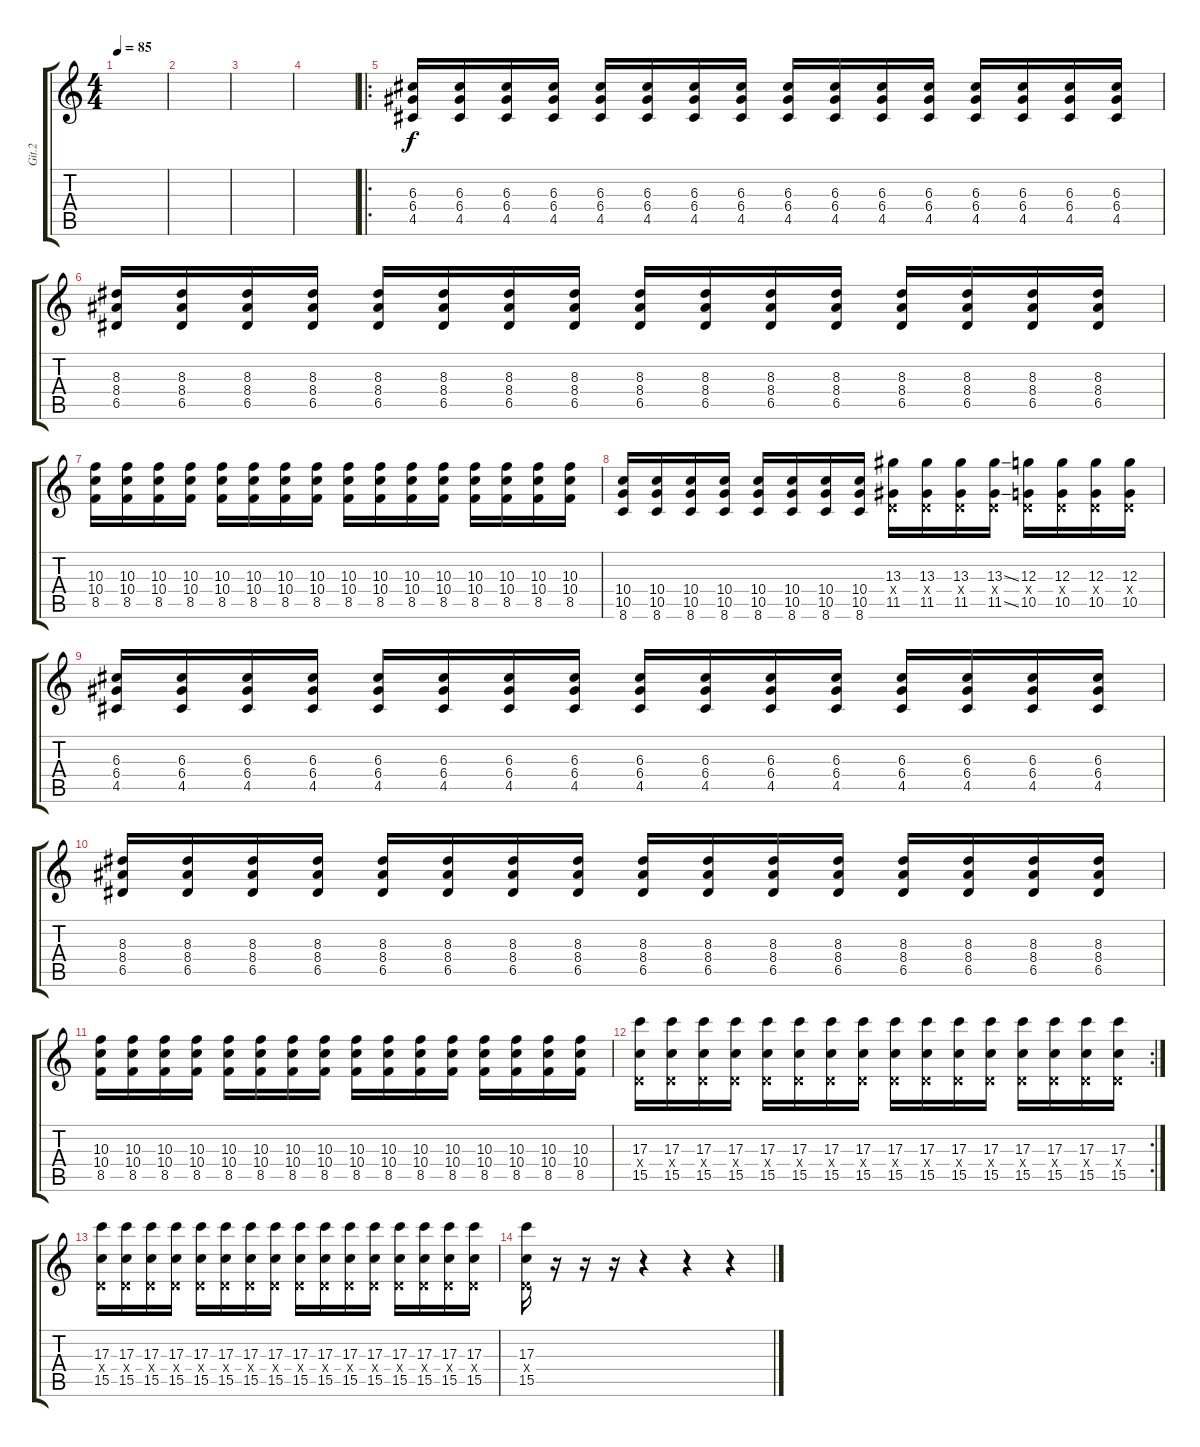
\track ("Git.2" "Git.2") {instrument overdrivenguitar}
\staff {score tabs}
\tuning (E4 B3 G3 D3 A2 E2) {hide}
\ts (4 4)
\tempo 85
\clef g2
\ks c
|
|
|
|
\ro
(6.3 6.4 4.5).16 (6.3 6.4 4.5).16 (6.3 6.4 4.5).16 (6.3 6.4 4.5).16 (6.3 6.4 4.5).16 (6.3 6.4 4.5).16 (6.3 6.4 4.5).16 (6.3 6.4 4.5).16 (6.3 6.4 4.5).16 (6.3 6.4 4.5).16 (6.3 6.4 4.5).16 (6.3 6.4 4.5).16 (6.3 6.4 4.5).16 (6.3 6.4 4.5).16 (6.3 6.4 4.5).16 (6.3 6.4 4.5).16 |
(8.3 8.4 6.5).16 (8.3 8.4 6.5).16 (8.3 8.4 6.5).16 (8.3 8.4 6.5).16 (8.3 8.4 6.5).16 (8.3 8.4 6.5).16 (8.3 8.4 6.5).16 (8.3 8.4 6.5).16 (8.3 8.4 6.5).16 (8.3 8.4 6.5).16 (8.3 8.4 6.5).16 (8.3 8.4 6.5).16 (8.3 8.4 6.5).16 (8.3 8.4 6.5).16 (8.3 8.4 6.5).16 (8.3 8.4 6.5).16 |
(10.3 10.4 8.5).16 (10.3 10.4 8.5).16 (10.3 10.4 8.5).16 (10.3 10.4 8.5).16 (10.3 10.4 8.5).16 (10.3 10.4 8.5).16 (10.3 10.4 8.5).16 (10.3 10.4 8.5).16 (10.3 10.4 8.5).16 (10.3 10.4 8.5).16 (10.3 10.4 8.5).16 (10.3 10.4 8.5).16 (10.3 10.4 8.5).16 (10.3 10.4 8.5).16 (10.3 10.4 8.5).16 (10.3 10.4 8.5).16 |
(10.4 10.5 8.6).16 (10.4 10.5 8.6).16 (10.4 10.5 8.6).16 (10.4 10.5 8.6).16 (10.4 10.5 8.6).16 (10.4 10.5 8.6).16 (10.4 10.5 8.6).16 (10.4 10.5 8.6).16 (13.3 0.4{x} 11.5).16 (13.3 0.4{x} 11.5).16 (13.3 0.4{x} 11.5).16 (13.3{ss} 0.4{x} 11.5{ss}).16 (12.3 0.4{x} 10.5).16 (12.3 0.4{x} 10.5).16 (12.3 0.4{x} 10.5).16 (12.3 0.4{x} 10.5).16 |
(6.3 6.4 4.5).16 (6.3 6.4 4.5).16 (6.3 6.4 4.5).16 (6.3 6.4 4.5).16 (6.3 6.4 4.5).16 (6.3 6.4 4.5).16 (6.3 6.4 4.5).16 (6.3 6.4 4.5).16 (6.3 6.4 4.5).16 (6.3 6.4 4.5).16 (6.3 6.4 4.5).16 (6.3 6.4 4.5).16 (6.3 6.4 4.5).16 (6.3 6.4 4.5).16 (6.3 6.4 4.5).16 (6.3 6.4 4.5).16 |
(8.3 8.4 6.5).16 (8.3 8.4 6.5).16 (8.3 8.4 6.5).16 (8.3 8.4 6.5).16 (8.3 8.4 6.5).16 (8.3 8.4 6.5).16 (8.3 8.4 6.5).16 (8.3 8.4 6.5).16 (8.3 8.4 6.5).16 (8.3 8.4 6.5).16 (8.3 8.4 6.5).16 (8.3 8.4 6.5).16 (8.3 8.4 6.5).16 (8.3 8.4 6.5).16 (8.3 8.4 6.5).16 (8.3 8.4 6.5).16 |
(10.3 10.4 8.5).16 (10.3 10.4 8.5).16 (10.3 10.4 8.5).16 (10.3 10.4 8.5).16 (10.3 10.4 8.5).16 (10.3 10.4 8.5).16 (10.3 10.4 8.5).16 (10.3 10.4 8.5).16 (10.3 10.4 8.5).16 (10.3 10.4 8.5).16 (10.3 10.4 8.5).16 (10.3 10.4 8.5).16 (10.3 10.4 8.5).16 (10.3 10.4 8.5).16 (10.3 10.4 8.5).16 (10.3 10.4 8.5).16 |
\rc 2
(17.3 0.4{x} 15.5).16 (17.3 0.4{x} 15.5).16 (17.3 0.4{x} 15.5).16 (17.3 0.4{x} 15.5).16 (17.3 0.4{x} 15.5).16 (17.3 0.4{x} 15.5).16 (17.3 0.4{x} 15.5).16 (17.3 0.4{x} 15.5).16 (17.3 0.4{x} 15.5).16 (17.3 0.4{x} 15.5).16 (17.3 0.4{x} 15.5).16 (17.3 0.4{x} 15.5).16 (17.3 0.4{x} 15.5).16 (17.3 0.4{x} 15.5).16 (17.3 0.4{x} 15.5).16 (17.3 0.4{x} 15.5).16 |
(17.3 0.4{x} 15.5).16 (17.3 0.4{x} 15.5).16 (17.3 0.4{x} 15.5).16 (17.3 0.4{x} 15.5).16 (17.3 0.4{x} 15.5).16 (17.3 0.4{x} 15.5).16 (17.3 0.4{x} 15.5).16 (17.3 0.4{x} 15.5).16 (17.3 0.4{x} 15.5).16 (17.3 0.4{x} 15.5).16 (17.3 0.4{x} 15.5).16 (17.3 0.4{x} 15.5).16 (17.3 0.4{x} 15.5).16 (17.3 0.4{x} 15.5).16 (17.3 0.4{x} 15.5).16 (17.3 0.4{x} 15.5).16 |
(17.3 0.4{x} 15.5).16 r.16 r.16 r.16 r.4 r.4 r.4
